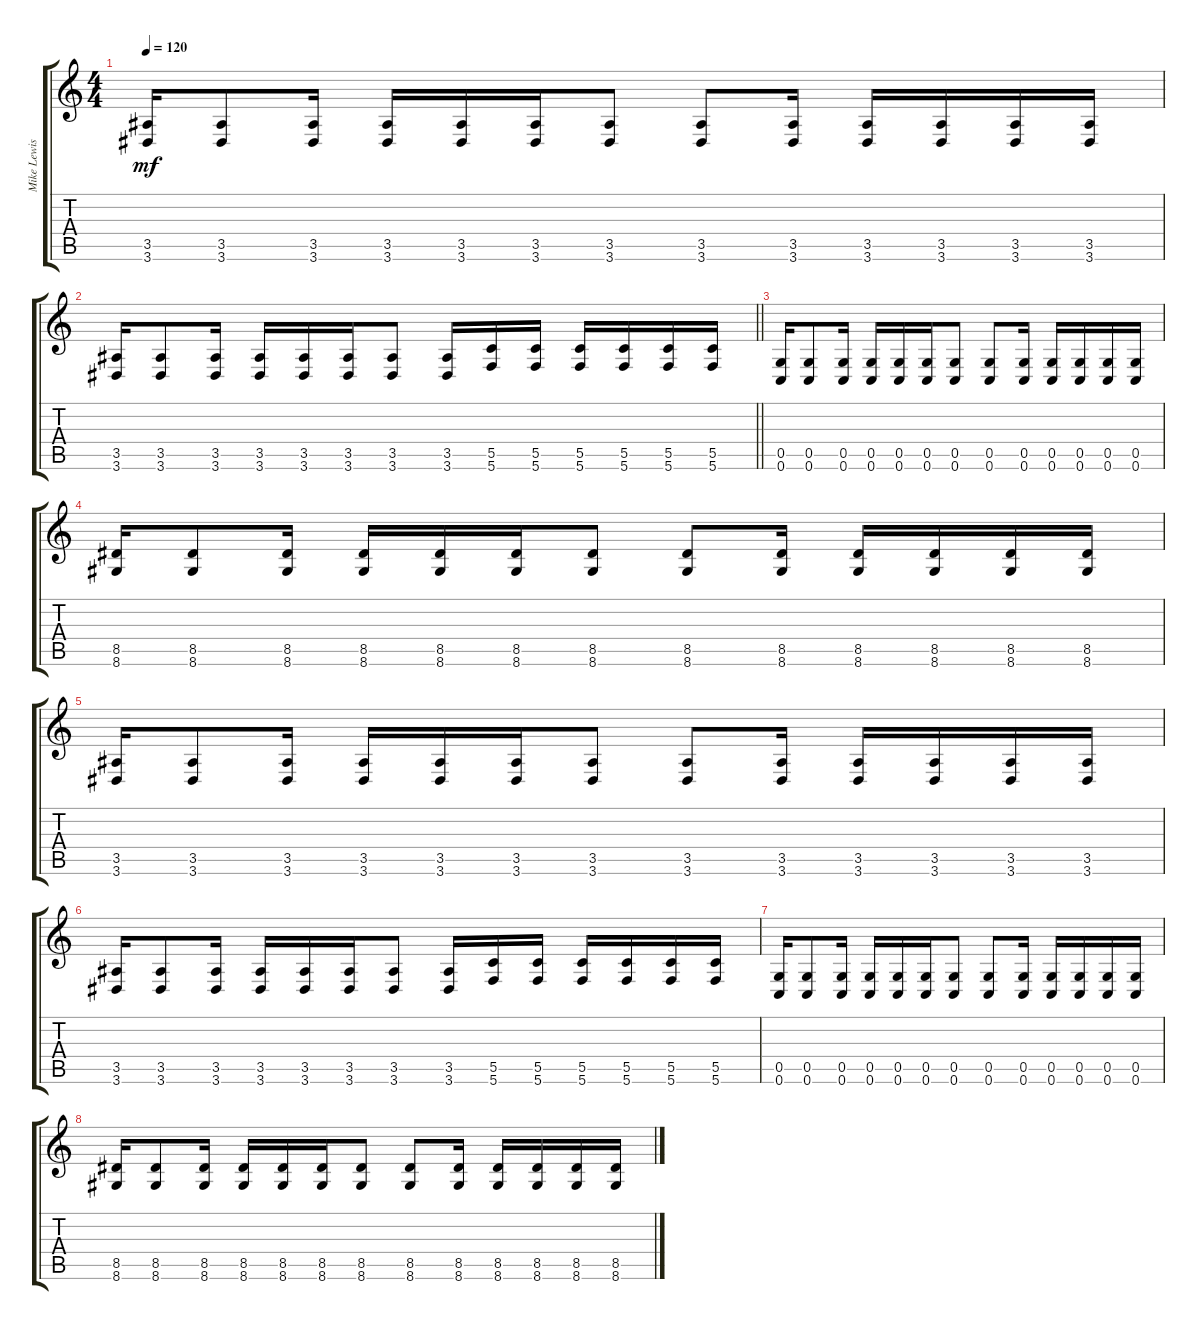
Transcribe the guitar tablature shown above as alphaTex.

\track ("Mike Lewis - Guitar" "Mike Lewis") {instrument overdrivenguitar}
\staff {score tabs}
\tuning (D4 A3 F3 C3 G2 C2) {hide}
\ts (4 4)
\tempo 120
\clef g2
\ks c
(3.5 3.6).16{dy mf} (3.5 3.6).8 (3.5 3.6).16 (3.5 3.6).16 (3.5 3.6).16 (3.5 3.6).16 (3.5 3.6).8 (3.5 3.6).8 (3.5 3.6).16 (3.5 3.6).16 (3.5 3.6).16 (3.5 3.6).16 (3.5 3.6).16 |
\barLineRight lightlight
(3.5 3.6).16 (3.5 3.6).8 (3.5 3.6).16 (3.5 3.6).16 (3.5 3.6).16 (3.5 3.6).16 (3.5 3.6).8 (3.5 3.6).16 (5.5 5.6).16 (5.5 5.6).16 (5.5 5.6).16 (5.5 5.6).16 (5.5 5.6).16 (5.5 5.6).16 |
(0.5 0.6).16{volume 12 balance 8 instrument overdrivenguitar} (0.5 0.6).8 (0.5 0.6).16 (0.5 0.6).16 (0.5 0.6).16 (0.5 0.6).16 (0.5 0.6).8 (0.5 0.6).8 (0.5 0.6).16 (0.5 0.6).16 (0.5 0.6).16 (0.5 0.6).16 (0.5 0.6).16 |
(8.5 8.6).16 (8.5 8.6).8 (8.5 8.6).16 (8.5 8.6).16 (8.5 8.6).16 (8.5 8.6).16 (8.5 8.6).8 (8.5 8.6).8 (8.5 8.6).16 (8.5 8.6).16 (8.5 8.6).16 (8.5 8.6).16 (8.5 8.6).16 |
(3.5 3.6).16 (3.5 3.6).8 (3.5 3.6).16 (3.5 3.6).16 (3.5 3.6).16 (3.5 3.6).16 (3.5 3.6).8 (3.5 3.6).8 (3.5 3.6).16 (3.5 3.6).16 (3.5 3.6).16 (3.5 3.6).16 (3.5 3.6).16 |
(3.5 3.6).16 (3.5 3.6).8 (3.5 3.6).16 (3.5 3.6).16 (3.5 3.6).16 (3.5 3.6).16 (3.5 3.6).8 (3.5 3.6).16 (5.5 5.6).16 (5.5 5.6).16 (5.5 5.6).16 (5.5 5.6).16 (5.5 5.6).16 (5.5 5.6).16 |
(0.5 0.6).16{volume 12 balance 8 instrument overdrivenguitar} (0.5 0.6).8 (0.5 0.6).16 (0.5 0.6).16 (0.5 0.6).16 (0.5 0.6).16 (0.5 0.6).8 (0.5 0.6).8 (0.5 0.6).16 (0.5 0.6).16 (0.5 0.6).16 (0.5 0.6).16 (0.5 0.6).16 |
(8.5 8.6).16 (8.5 8.6).8 (8.5 8.6).16 (8.5 8.6).16 (8.5 8.6).16 (8.5 8.6).16 (8.5 8.6).8 (8.5 8.6).8 (8.5 8.6).16 (8.5 8.6).16 (8.5 8.6).16 (8.5 8.6).16 (8.5 8.6).16
